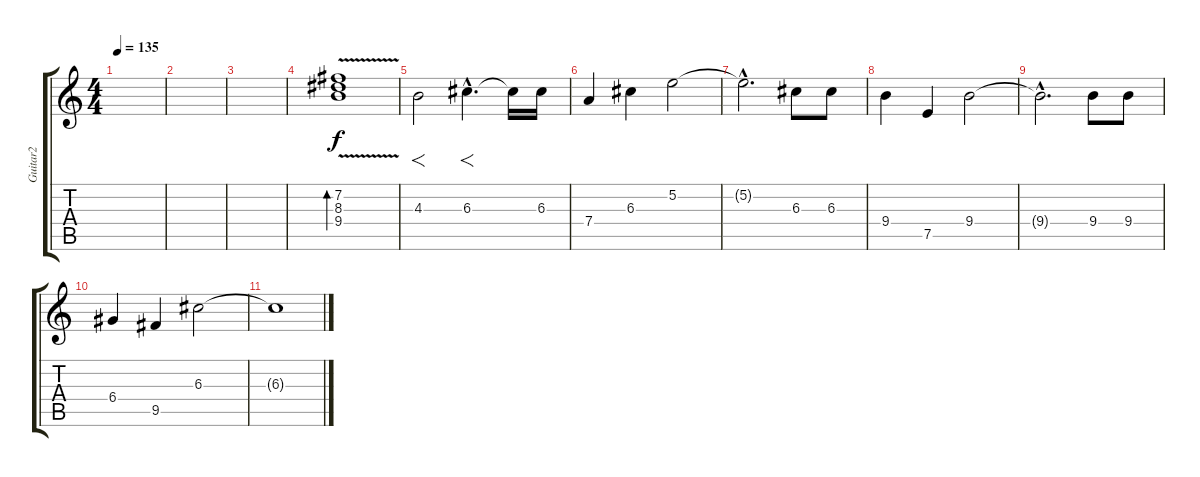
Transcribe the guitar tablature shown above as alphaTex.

\track ("Guitar2" "Guitar2") {instrument acousticguitarnylon}
\staff {score tabs}
\tuning (E4 B3 G3 D3 A2 E2) {hide}
\ts (4 4)
\tempo 135
\clef g2
\ks c
|
|
|
(7.2{v} 8.3 9.4).1{bd 240} |
4.3.2{f} 6.3{hac}.4{f d} 6.3{t}.16 6.3.16 |
7.4.4 6.3.4 5.2.2 |
5.2{hac t}.2{d} 6.3.8 6.3.8 |
9.4.4 7.5.4 9.4.2 |
9.4{hac t}.2{d} 9.4.8 9.4.8 |
6.4.4 9.5.4 6.3.2 |
6.3{t}.1
